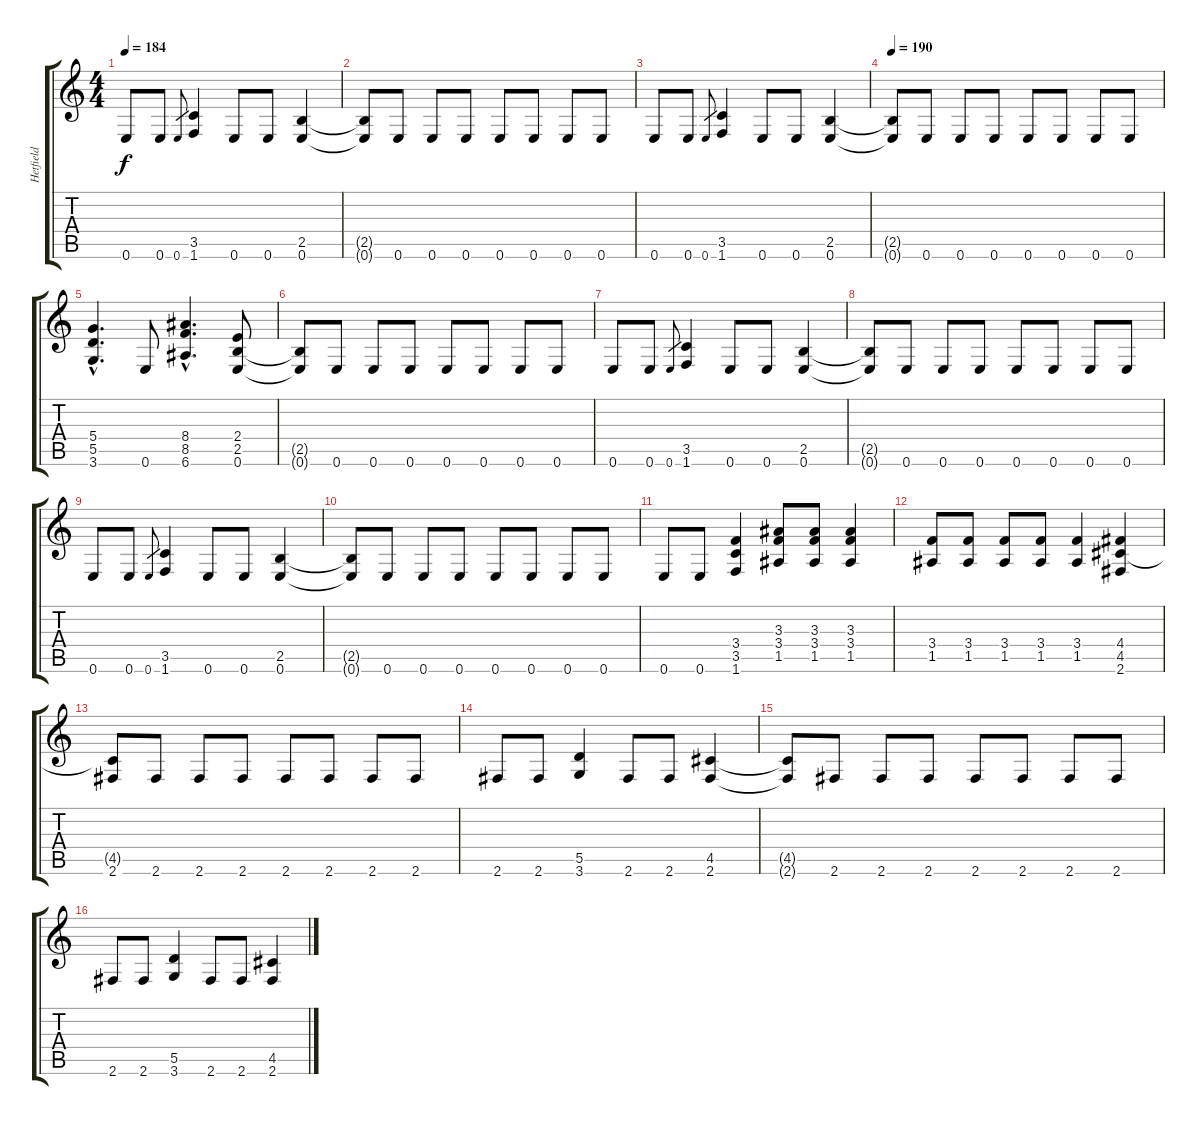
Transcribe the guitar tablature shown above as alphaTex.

\track ("Hetfield" "Hetfield") {instrument distortionguitar}
\staff {score tabs}
\tuning (E4 B3 G3 D3 A2 E2) {hide}
\ts (4 4)
\tempo 184
\clef g2
\ks c
0.6.8{dy f} 0.6.8 0.6.8{gr} (3.5 1.6).4 0.6.8 0.6.8 (2.5 0.6).4 |
(2.5{t} 0.6{t}).8 0.6.8 0.6.8 0.6.8 0.6.8 0.6.8 0.6.8 0.6.8 |
0.6.8 0.6.8 0.6.8{gr} (3.5 1.6).4 0.6.8 0.6.8 (2.5 0.6).4 |
\tempo 190
(2.5{t} 0.6{t}).8 0.6.8 0.6.8 0.6.8 0.6.8 0.6.8 0.6.8 0.6.8 |
(5.4{hac} 5.5{hac} 3.6{hac}).4{d} 0.6.8 (8.4{hac} 8.5{hac} 6.6{hac}).4{d} (2.4 2.5 0.6).8 |
(2.5{t} 0.6{t}).8 0.6.8 0.6.8 0.6.8 0.6.8 0.6.8 0.6.8 0.6.8 |
0.6.8 0.6.8 0.6.8{gr} (3.5 1.6).4 0.6.8 0.6.8 (2.5 0.6).4 |
(2.5{t} 0.6{t}).8 0.6.8 0.6.8 0.6.8 0.6.8 0.6.8 0.6.8 0.6.8 |
0.6.8 0.6.8 0.6.8{gr} (3.5 1.6).4 0.6.8 0.6.8 (2.5 0.6).4 |
(2.5{t} 0.6{t}).8 0.6.8 0.6.8 0.6.8 0.6.8 0.6.8 0.6.8 0.6.8 |
0.6.8 0.6.8 (3.4 3.5 1.6).4 (3.3 3.4 1.5).8 (3.3 3.4 1.5).8 (3.3 3.4 1.5).4 |
(3.4 1.5).8 (3.4 1.5).8 (3.4 1.5).8 (3.4 1.5).8 (3.4 1.5).4 (4.4 4.5 2.6).4 |
(4.5{t} 2.6).8 2.6.8 2.6.8 2.6.8 2.6.8 2.6.8 2.6.8 2.6.8 |
2.6.8 2.6.8 (5.5 3.6).4 2.6.8 2.6.8 (4.5 2.6).4 |
(4.5{t} 2.6{t}).8 2.6.8 2.6.8 2.6.8 2.6.8 2.6.8 2.6.8 2.6.8 |
2.6.8 2.6.8 (5.5 3.6).4 2.6.8 2.6.8 (4.5 2.6).4
